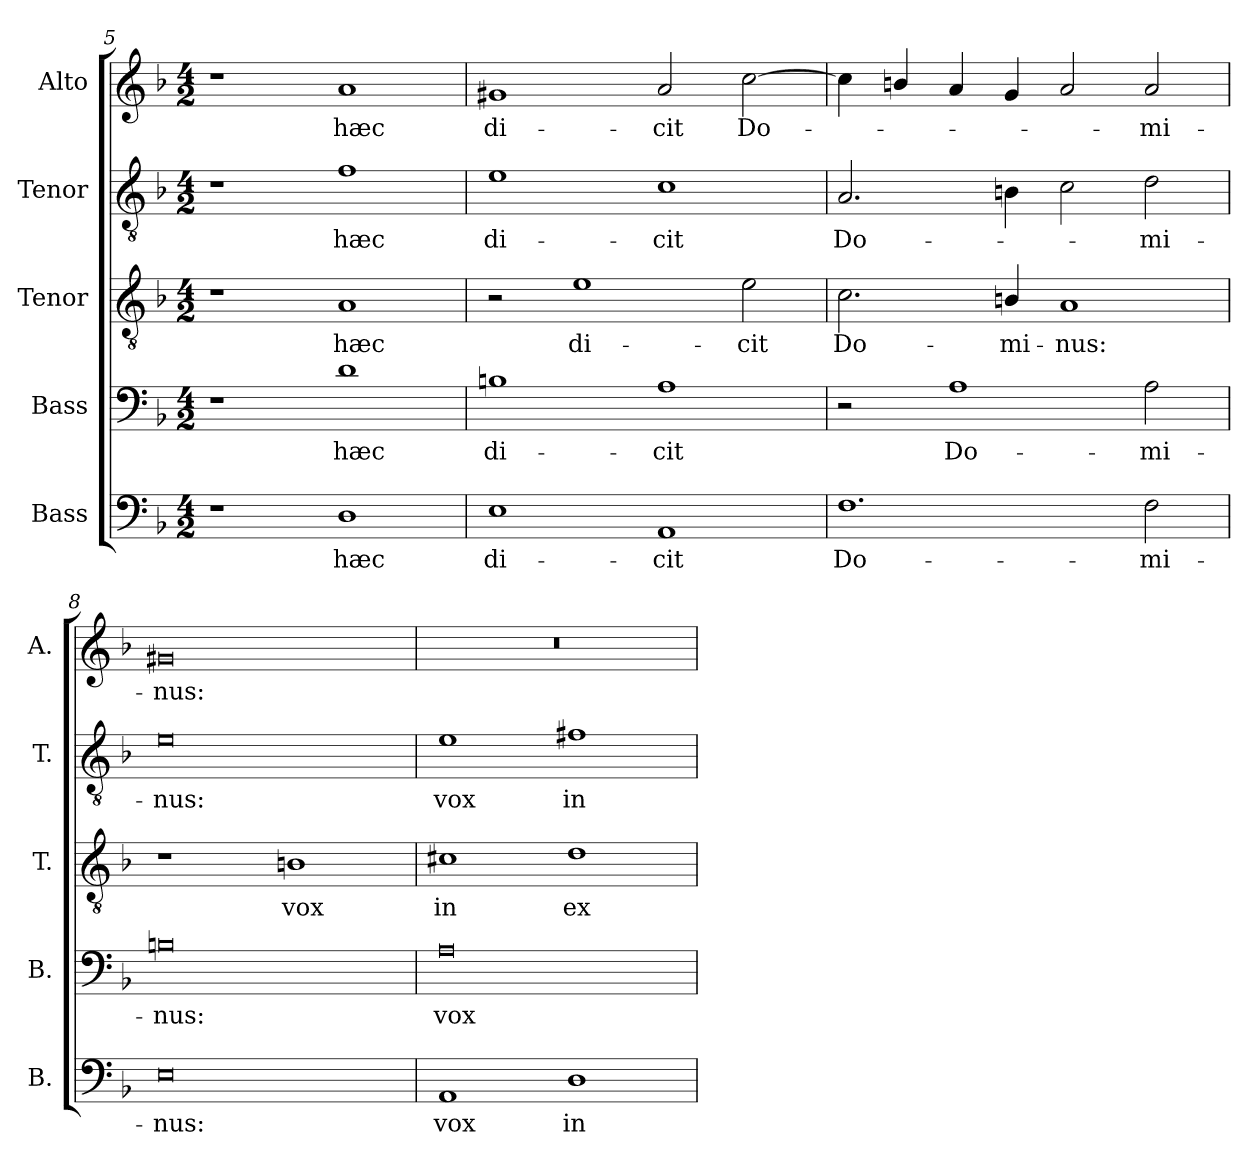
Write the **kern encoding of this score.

**kern	**text	**kern	**text	**kern	**text	**kern	**text	**kern	**text
*part5	*part5	*part4	*part4	*part3	*part3	*part2	*part2	*part1	*part1
*staff5	*staff5	*staff4	*staff4	*staff3	*staff3	*staff2	*staff2	*staff1	*staff1
*I"Bass	*	*I"Bass	*	*I"Tenor	*	*I"Tenor	*	*I"Alto	*
*I'B.	*	*I'B.	*	*I'T.	*	*I'T.	*	*I'A.	*
*clefF4	*	*clefF4	*	*clefGv2	*	*clefGv2	*	*clefG2	*
*	*	*	*	*ITrd7c12	*	*ITrd7c12	*	*	*
*k[b-]	*	*k[b-]	*	*k[b-]	*	*k[b-]	*	*k[b-]	*
*F:	*	*F:	*	*F:	*	*F:	*	*F:	*
*M4/2	*	*M4/2	*	*M4/2	*	*M4/2	*	*M4/2	*
=5	=5	=5	=5	=5	=5	=5	=5	=5	=5
1r	.	1r	.	1r	.	1r	.	1r	.
!	!LO:LY:b:color=#000000	!	!	!	!	!	!	!	!
!	!	!	!LO:LY:b:color=#000000	!	!	!	!	!	!
!	!	!	!	!	!LO:LY:b:color=#000000	!	!	!	!
!	!	!	!	!	!	!	!LO:LY:b:color=#000000	!	!
!	!	!	!	!	!	!	!	!	!LO:LY:b:color=#000000
1Di	hæc	1di	hæc	1AAi	hæc	1Fi	hæc	1ai	hæc
!!LO:LB:g=z
=6	=6	=6	=6	=6	=6	=6	=6	=6	=6
!	!LO:LY:b:color=#000000	!	!	!	!	!	!	!	!
!	!	!	!LO:LY:b:color=#000000	!	!	!	!	!	!
!	!	!	!	!	!	!	!LO:LY:b:color=#000000	!	!
!	!	!	!	!	!	!	!	!	!LO:LY:b:color=#000000
1Ei	di-	1Bni	di-	2r	.	1Ei	di-	1g#Xi	di-
!	!	!	!	!	!LO:LY:b:color=#000000	!	!	!	!
.	.	.	.	1Ei	di-	.	.	.	.
!	!LO:LY:b:color=#000000	!	!	!	!	!	!	!	!
!	!	!	!LO:LY:b:color=#000000	!	!	!	!	!	!
!	!	!	!	!	!	!	!LO:LY:b:color=#000000	!	!
!	!	!	!	!	!	!	!	!	!LO:LY:b:color=#000000
1AAi	-cit	1Ai	-cit	.	.	1Ci	-cit	2ai/	-cit
!	!	!	!	!	!LO:LY:b:color=#000000	!	!	!	!
!	!	!	!	!	!	!	!	!	!LO:LY:b:color=#000000
.	.	.	.	2Ei\	-cit	.	.	[2cci\	Do-
=7	=7	=7	=7	=7	=7	=7	=7	=7	=7
!	!LO:LY:b:color=#000000	!	!	!	!	!	!	!	!
!	!	!	!	!	!LO:LY:b:color=#000000	!	!	!	!
!	!	!	!	!	!	!	!LO:LY:b:color=#000000	!	!
1.Fi	Do-	2r	.	2.Ci\	Do-	2.AAi/	Do-	4cci\]	.
.	.	.	.	.	.	.	.	4bni/	.
!	!	!	!LO:LY:b:color=#000000	!	!	!	!	!	!
.	.	1Ai	Do-	.	.	.	.	4ai/	.
!	!	!	!	!	!LO:LY:b:color=#000000	!	!	!	!
.	.	.	.	4BBni/	-mi-	4BBni\	.	4gi/	.
!	!	!	!	!	!LO:LY:b:color=#000000	!	!	!	!
.	.	.	.	1AAi	-nus:	2Ci\	.	2ai/	.
!	!LO:LY:b:color=#000000	!	!	!	!	!	!	!	!
!	!	!	!LO:LY:b:color=#000000	!	!	!	!	!	!
!	!	!	!	!	!	!	!LO:LY:b:color=#000000	!	!
!	!	!	!	!	!	!	!	!	!LO:LY:b:color=#000000
2Fi\	-mi-	2Ai\	-mi-	.	.	2Di\	-mi-	2ai/	-mi-
=8	=8	=8	=8	=8	=8	=8	=8	=8	=8
!	!LO:LY:b:color=#000000	!	!	!	!	!	!	!	!
!	!	!	!LO:LY:b:color=#000000	!	!	!	!	!	!
!	!	!	!	!	!	!	!LO:LY:b:color=#000000	!	!
!	!	!	!	!	!	!	!	!	!LO:LY:b:color=#000000
0Ei	-nus:	0Bni	-nus:	1r	.	0Ei	-nus:	0g#Xi	-nus:
!	!	!	!	!	!LO:LY:b:color=#000000	!	!	!	!
.	.	.	.	1BBni	vox	.	.	.	.
=9	=9	=9	=9	=9	=9	=9	=9	=9	=9
!	!LO:LY:b:color=#000000	!	!	!	!	!	!	!	!
!	!	!	!LO:LY:b:color=#000000	!	!	!	!	!	!
!	!	!	!	!	!LO:LY:b:color=#000000	!	!	!	!
!	!	!	!	!	!	!	!LO:LY:b:color=#000000	!LO:N:vis=1	!
1AAi	vox	0Ai	vox	1C#Xi	in	1Ei	vox	0r	.
!	!LO:LY:b:color=#000000	!	!	!	!	!	!	!	!
!	!	!	!	!	!LO:LY:b:color=#000000	!	!	!	!
!	!	!	!	!	!	!	!LO:LY:b:color=#000000	!	!
1Di	in	.	.	1Di	ex-	1F#Xi	in	.	.
=	=	=	=	=	=	=	=	=	=
*-	*-	*-	*-	*-	*-	*-	*-	*-	*-
